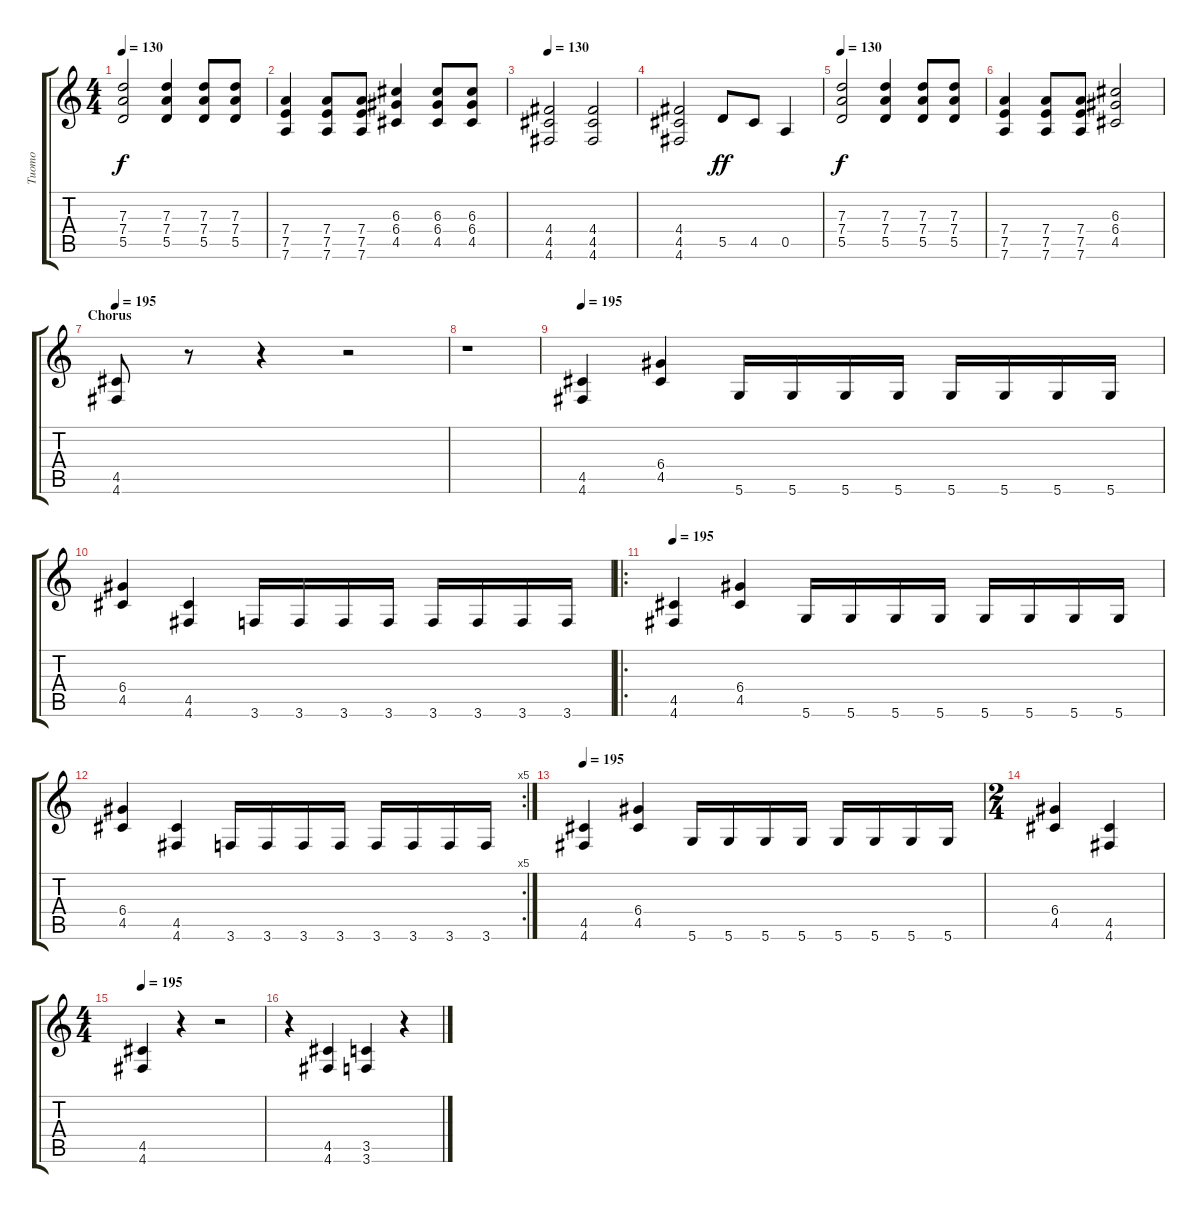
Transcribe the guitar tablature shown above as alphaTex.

\track ("Tuomo" "Tuomo") {instrument distortionguitar}
\staff {score tabs}
\tuning (E4 B3 G3 D3 A2 D2) {hide}
\ts (4 4)
\tempo 130
\clef g2
\ks c
(7.3 7.4 5.5).2{dy f} (7.3 7.4 5.5).4 (7.3 7.4 5.5).8 (7.3 7.4 5.5).8 |
(7.4 7.5 7.6).4 (7.4 7.5 7.6).8 (7.4 7.5 7.6).8 (6.3 6.4 4.5).4 (6.3 6.4 4.5).8 (6.3 6.4 4.5).8 |
\tempo 130
(4.4 4.5 4.6).2 (4.4 4.5 4.6).2 |
(4.4 4.5 4.6).2 5.5.8{dy ff} 4.5.8 0.5.4 |
\tempo 130
(7.3 7.4 5.5).2{dy f} (7.3 7.4 5.5).4 (7.3 7.4 5.5).8 (7.3 7.4 5.5).8 |
(7.4 7.5 7.6).4 (7.4 7.5 7.6).8 (7.4 7.5 7.6).8 (6.3 6.4 4.5).2 |
\section ("" "Chorus")
\tempo 195
(4.5 4.6).8 r.8 r.4 r.2 |
r.1 |
\tempo 195
(4.5 4.6).4 (6.4 4.5).4 5.6.16 5.6.16 5.6.16 5.6.16 5.6.16 5.6.16 5.6.16 5.6.16 |
(6.4 4.5).4 (4.5 4.6).4 3.6.16 3.6.16 3.6.16 3.6.16 3.6.16 3.6.16 3.6.16 3.6.16 |
\ro
\tempo 195
(4.5 4.6).4 (6.4 4.5).4 5.6.16 5.6.16 5.6.16 5.6.16 5.6.16 5.6.16 5.6.16 5.6.16 |
\rc 5
(6.4 4.5).4 (4.5 4.6).4 3.6.16 3.6.16 3.6.16 3.6.16 3.6.16 3.6.16 3.6.16 3.6.16 |
\tempo 195
(4.5 4.6).4 (6.4 4.5).4 5.6.16 5.6.16 5.6.16 5.6.16 5.6.16 5.6.16 5.6.16 5.6.16 |
\ts (2 4)
(6.4 4.5).4 (4.5 4.6).4 |
\ts (4 4)
\tempo 195
(4.5 4.6).4 r.4 r.2 |
r.4 (4.5 4.6).4 (3.5 3.6).4 r.4
